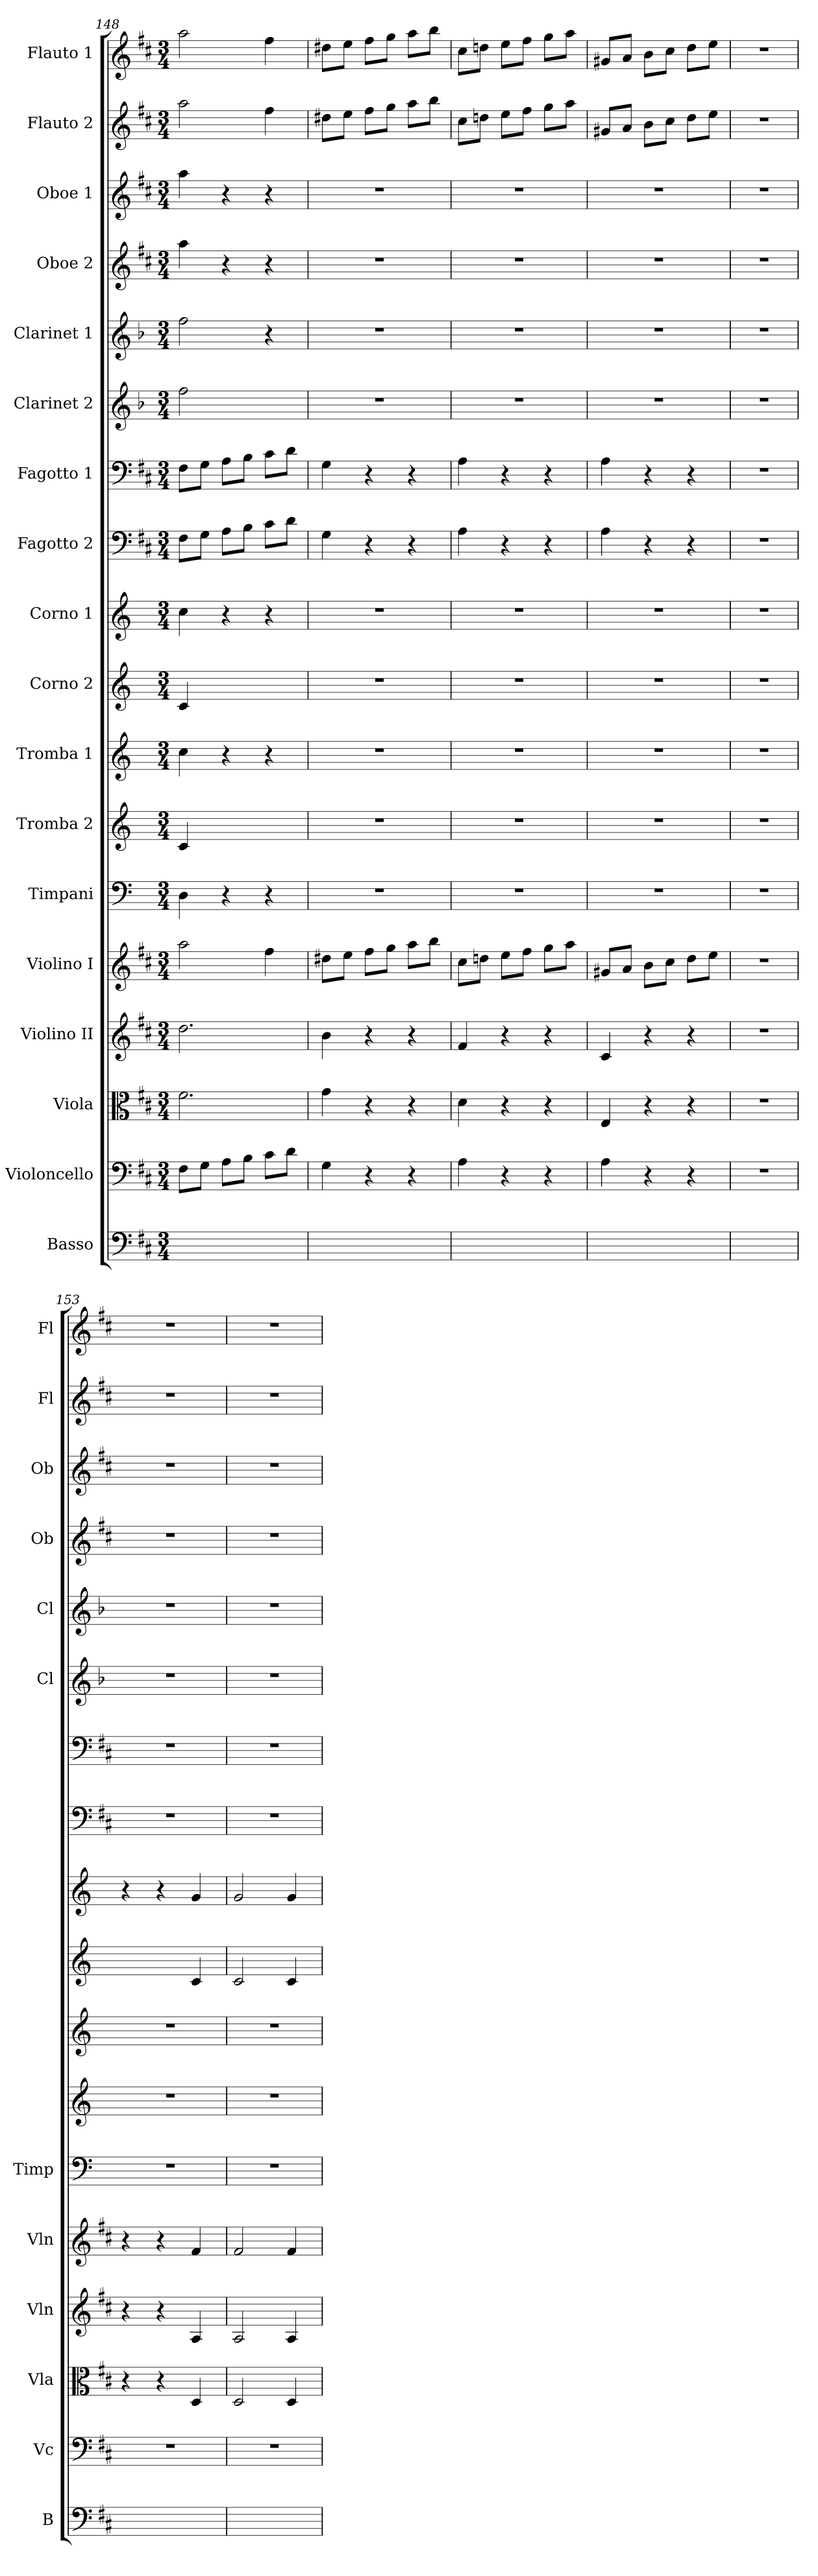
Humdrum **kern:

**kern	**kern	**kern	**kern	**kern	**kern	**kern	**kern	**kern	**kern	**kern	**kern	**kern	**kern	**kern	**kern	**kern	**kern
*part18	*part17	*part16	*part15	*part14	*part13	*part12	*part11	*part10	*part9	*part8	*part7	*part6	*part5	*part4	*part3	*part2	*part1
*staff18	*staff17	*staff16	*staff15	*staff14	*staff13	*staff12	*staff11	*staff10	*staff9	*staff8	*staff7	*staff6	*staff5	*staff4	*staff3	*staff2	*staff1
*I"Basso	*I"Violoncello	*I"Viola	*I"Violino II	*I"Violino I	*I"Timpani	*I"Tromba 2	*I"Tromba 1	*I"Corno 2	*I"Corno 1	*I"Fagotto 2	*I"Fagotto 1	*I"Clarinet 2	*I"Clarinet 1	*I"Oboe 2	*I"Oboe 1	*I"Flauto 2	*I"Flauto 1
*I'B	*I'Vc	*I'Vla	*I'Vln	*I'Vln	*I'Timp	*	*	*	*	*	*	*I'Cl	*I'Cl	*I'Ob	*I'Ob	*I'Fl	*I'Fl
*clefF4	*clefF4	*clefC3	*clefG2	*clefG2	*clefF4	*clefG2	*clefG2	*clefG2	*clefG2	*clefF4	*clefF4	*clefG2	*clefG2	*clefG2	*clefG2	*clefG2	*clefG2
*ITrd7c12	*	*	*	*	*	*ITrd-1c-2	*ITrd-1c-2	*ITrd6c10	*ITrd6c10	*	*	*ITrd2c3	*ITrd2c3	*	*	*	*
*k[f#c#]	*k[f#c#]	*k[f#c#]	*k[f#c#]	*k[f#c#]	*	*	*	*	*	*k[f#c#]	*k[f#c#]	*k[f#c#]	*k[f#c#]	*k[f#c#]	*k[f#c#]	*k[f#c#]	*k[f#c#]
*M3/4	*M3/4	*M3/4	*M3/4	*M3/4	*M3/4	*M3/4	*M3/4	*M3/4	*M3/4	*M3/4	*M3/4	*M3/4	*M3/4	*M3/4	*M3/4	*M3/4	*M3/4
=148	=148	=148	=148	=148	=148	=148	=148	=148	=148	=148	=148	=148	=148	=148	=148	=148	=148
2.ryy	8F#\L	2.f#	2.dd	2aa	4D	4d	4dd	4D	4d	8F#\L	8F#\L	2dd	2dd	4aa	4aa	2aa	2aa
.	8G\J	.	.	.	.	.	.	.	.	8G\J	8G\J	.	.	.	.	.	.
.	8A\L	.	.	.	4r	4ryy	4r	4ryy	4r	8A\L	8A\L	.	.	4r	4r	.	.
.	8B\J	.	.	.	.	.	.	.	.	8B\J	8B\J	.	.	.	.	.	.
.	8c#\L	.	.	4ff#	4r	4ryy	4r	4ryy	4r	8c#\L	8c#\L	4ryy	4r	4r	4r	4ff#	4ff#
.	8d\J	.	.	.	.	.	.	.	.	8d\J	8d\J	.	.	.	.	.	.
=149	=149	=149	=149	=149	=149	=149	=149	=149	=149	=149	=149	=149	=149	=149	=149	=149	=149
2.ryy	4G	4g	4b	8dd#X\L	2.r	2.r	2.r	2.r	2.r	4G	4G	2.r	2.r	2.r	2.r	8dd#X\L	8dd#X\L
.	.	.	.	8ee\J	.	.	.	.	.	.	.	.	.	.	.	8ee\J	8ee\J
.	4r	4r	4r	8ff#\L	.	.	.	.	.	4r	4r	.	.	.	.	8ff#\L	8ff#\L
.	.	.	.	8gg\J	.	.	.	.	.	.	.	.	.	.	.	8gg\J	8gg\J
.	4r	4r	4r	8aa\L	.	.	.	.	.	4r	4r	.	.	.	.	8aa\L	8aa\L
.	.	.	.	8bb\J	.	.	.	.	.	.	.	.	.	.	.	8bb\J	8bb\J
=150	=150	=150	=150	=150	=150	=150	=150	=150	=150	=150	=150	=150	=150	=150	=150	=150	=150
2.ryy	4A	4d	4f#	8cc#\L	2.r	2.r	2.r	2.r	2.r	4A	4A	2.r	2.r	2.r	2.r	8cc#\L	8cc#\L
.	.	.	.	8ddn\J	.	.	.	.	.	.	.	.	.	.	.	8ddn\J	8ddn\J
.	4r	4r	4r	8ee\L	.	.	.	.	.	4r	4r	.	.	.	.	8ee\L	8ee\L
.	.	.	.	8ff#\J	.	.	.	.	.	.	.	.	.	.	.	8ff#\J	8ff#\J
.	4r	4r	4r	8gg\L	.	.	.	.	.	4r	4r	.	.	.	.	8gg\L	8gg\L
.	.	.	.	8aa\J	.	.	.	.	.	.	.	.	.	.	.	8aa\J	8aa\J
=151	=151	=151	=151	=151	=151	=151	=151	=151	=151	=151	=151	=151	=151	=151	=151	=151	=151
2.ryy	4A	4E	4c#	8g#X/L	2.r	2.r	2.r	2.r	2.r	4A	4A	2.r	2.r	2.r	2.r	8g#X/L	8g#X/L
.	.	.	.	8a/J	.	.	.	.	.	.	.	.	.	.	.	8a/J	8a/J
.	4r	4r	4r	8b\L	.	.	.	.	.	4r	4r	.	.	.	.	8b\L	8b\L
.	.	.	.	8cc#\J	.	.	.	.	.	.	.	.	.	.	.	8cc#\J	8cc#\J
.	4r	4r	4r	8dd\L	.	.	.	.	.	4r	4r	.	.	.	.	8dd\L	8dd\L
.	.	.	.	8ee\J	.	.	.	.	.	.	.	.	.	.	.	8ee\J	8ee\J
=152	=152	=152	=152	=152	=152	=152	=152	=152	=152	=152	=152	=152	=152	=152	=152	=152	=152
2.ryy	2.r	2.r	2.r	2.r	2.r	2.r	2.r	2.r	2.r	2.r	2.r	2.r	2.r	2.r	2.r	2.r	2.r
=153	=153	=153	=153	=153	=153	=153	=153	=153	=153	=153	=153	=153	=153	=153	=153	=153	=153
2.ryy	2.r	4r	4r	4r	2.r	2.r	2.r	4ryy	4r	2.r	2.r	2.r	2.r	2.r	2.r	2.r	2.r
.	.	4r	4r	4r	.	.	.	4ryy	4r	.	.	.	.	.	.	.	.
.	.	4D	4A	4f#	.	.	.	4D	4A	.	.	.	.	.	.	.	.
=154	=154	=154	=154	=154	=154	=154	=154	=154	=154	=154	=154	=154	=154	=154	=154	=154	=154
2.ryy	2.r	2D	2A	2f#	2.r	2.r	2.r	2D	2A	2.r	2.r	2.r	2.r	2.r	2.r	2.r	2.r
.	.	4D	4A	4f#	.	.	.	4D	4A	.	.	.	.	.	.	.	.
=	=	=	=	=	=	=	=	=	=	=	=	=	=	=	=	=	=
*-	*-	*-	*-	*-	*-	*-	*-	*-	*-	*-	*-	*-	*-	*-	*-	*-	*-
